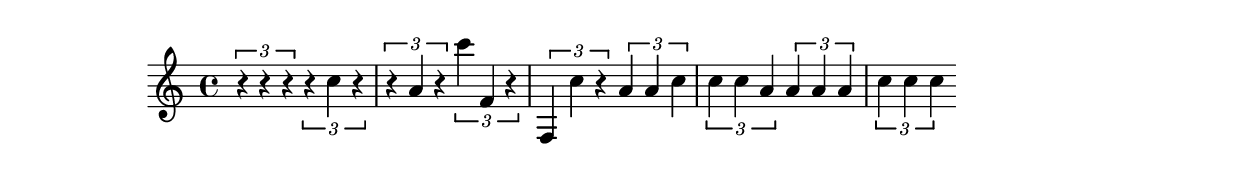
\version "2.16.0"

\header {
  texidoc = "The direction of tuplet brackets is the direction
of the majority of the stems under the bracket, with ties going
to UP.
"
}

\relative c'' {
  \times 2/3 { r r r }
  \times 2/3 { r c r }
  \times 2/3 { r a r }
  \times 2/3 { c' f,, r }
  \times 2/3 { f, c'' r }
  \times 2/3 { a a c }
  \times 2/3 { c c a }
  \times 2/3 { a a a }
  \times 2/3 { c c c }
}
